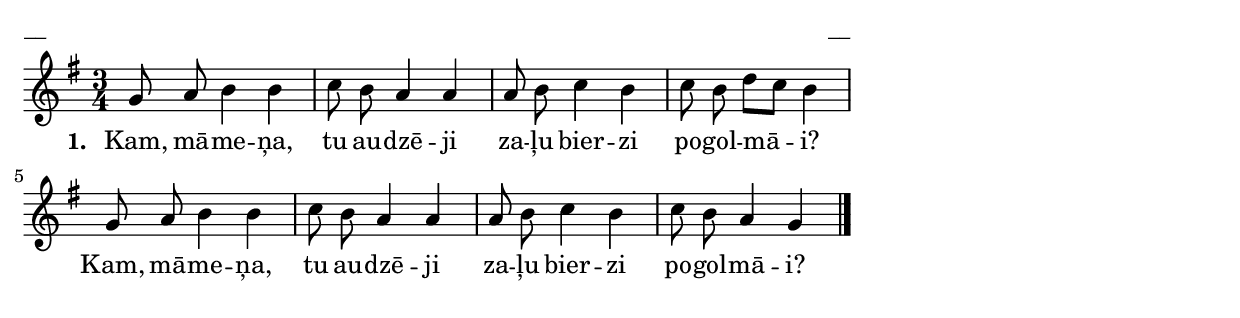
\version "2.13.18"

\paper {
line-width = 14\cm
left-margin = 0.4\cm
between-system-padding = 0.1\cm
between-system-space = 0.1\cm
}
% SBTZK, p.67
\layout {
indent = #0
ragged-last = ##f
}


voiceA = \relative c' {
\clef "treble"
\key g \major
\time 3/4
g'8 a b4 b | c8 b a4 a | a8 b c4 b | c8 b d [c] b4 |
g8 a b4 b | c8 b a4 a | a8 b c4 b | c8 b a4 g \bar"|."
}

lyricA = \lyricmode {
\set stanza = "1. "
Kam, mā -- me -- ņa, tu au -- dzē -- ji za -- ļu bier -- zi po -- gol -- mā -- i?
Kam, mā -- me -- ņa, tu au -- dzē -- ji za -- ļu bier -- zi po -- gol -- mā -- i?
}


fullScore = <<
%\new ChordNames { \chordsA }
\new Staff {
<<
\new Voice = "voiceA" { \oneVoice \autoBeamOff \voiceA }
\lyricsto "voiceA" \new Lyrics  \lyricA
%\new Voice = "voiceB" { \voiceTwo \autoBeamOff \voiceB }
>>
}
>>



\score {
\fullScore
\header { piece = "__" opus = "__" }
}
\markup { \with-color #(x11-color 'white) \sans \smaller "__" }
\score {
\unfoldRepeats
\fullScore
\midi {
\context { \Staff \remove "Staff_performer" }
\context { \Voice \consists "Staff_performer" }
}
}


